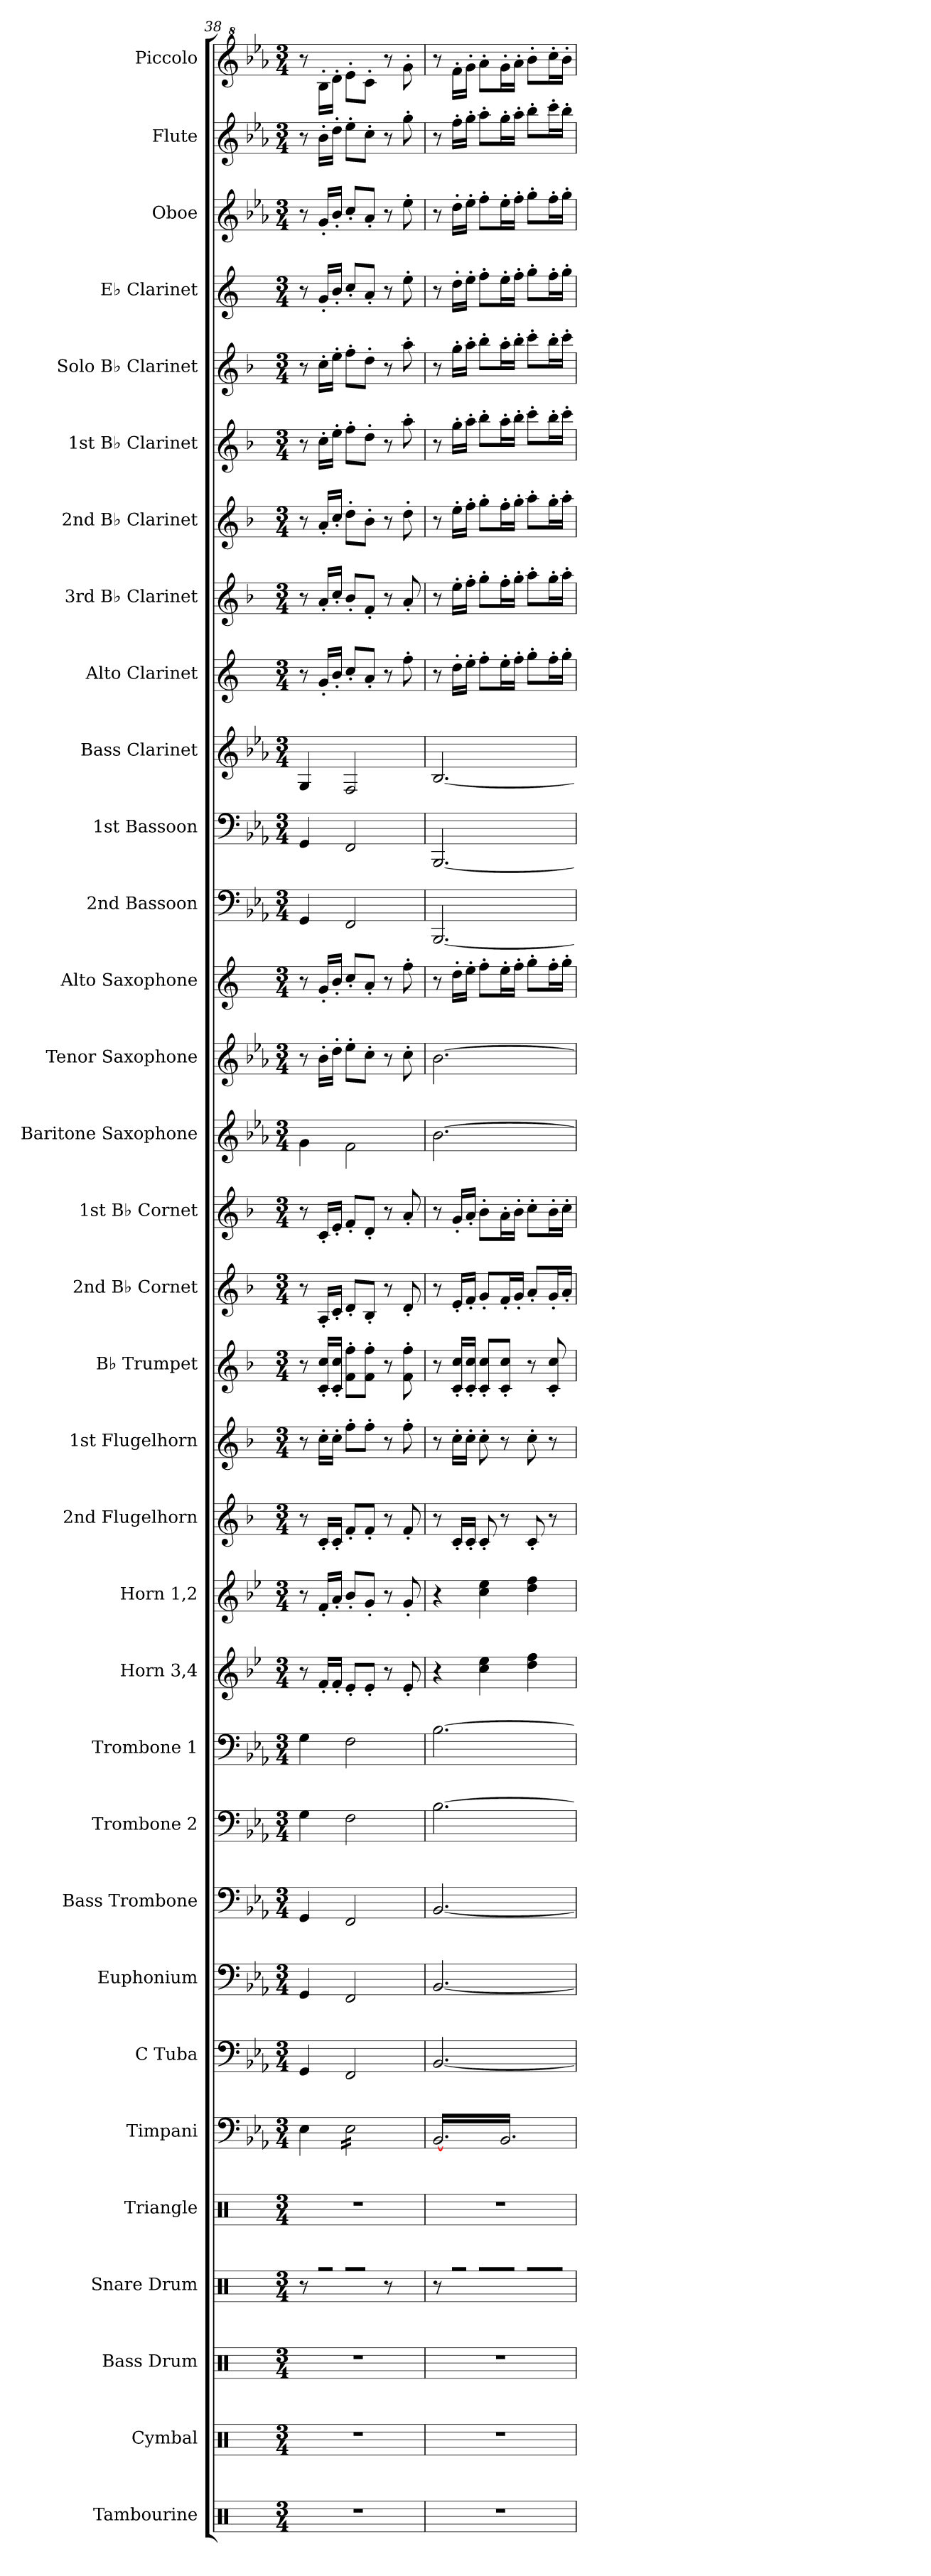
**kern	**kern	**kern	**kern	**kern	**kern	**kern	**kern	**kern	**kern	**kern	**kern	**kern	**kern	**kern	**kern	**kern	**kern	**kern	**kern	**kern	**kern	**kern	**kern	**kern	**kern	**kern	**kern	**kern	**kern	**kern	**kern	**kern
*part33	*part32	*part31	*part30	*part29	*part28	*part27	*part26	*part25	*part24	*part23	*part22	*part21	*part20	*part19	*part18	*part17	*part16	*part15	*part14	*part13	*part12	*part11	*part10	*part9	*part8	*part7	*part6	*part5	*part4	*part3	*part2	*part1
*staff33	*staff32	*staff31	*staff30	*staff29	*staff28	*staff27	*staff26	*staff25	*staff24	*staff23	*staff22	*staff21	*staff20	*staff19	*staff18	*staff17	*staff16	*staff15	*staff14	*staff13	*staff12	*staff11	*staff10	*staff9	*staff8	*staff7	*staff6	*staff5	*staff4	*staff3	*staff2	*staff1
*I"Tambourine	*I"Cymbal	*I"Bass Drum	*I"Snare Drum	*I"Triangle	*I"Timpani	*I"C Tuba	*I"Euphonium	*I"Bass Trombone	*I"Trombone 2	*I"Trombone 1	*I"Horn 3,4	*I"Horn 1,2	*I"2nd Flugelhorn	*I"1st Flugelhorn	*I"B♭ Trumpet	*I"2nd B♭ Cornet	*I"1st B♭ Cornet	*I"Baritone Saxophone	*I"Tenor Saxophone	*I"Alto Saxophone	*I"2nd Bassoon	*I"1st Bassoon	*I"Bass Clarinet	*I"Alto Clarinet	*I"3rd B♭ Clarinet	*I"2nd B♭ Clarinet	*I"1st B♭ Clarinet	*I"Solo B♭ Clarinet	*I"E♭ Clarinet	*I"Oboe	*I"Flute	*I"Piccolo
*I'Tamb.	*I'Cym.	*I'B. Dr.	*I'Sn. Dr.	*I'Trgl.	*I'Timp.	*I'C Tu.	*I'Eu.	*I'B. Trb.	*I'Trb. 2	*I'Trb. 1	*I'Hn. 3,4	*I'Hn. 1,2	*I'2nd Flghn.	*I'1st Flghn.	*I'B♭ Tpt.	*I'2nd B♭ Cnt.	*I'1st B♭ Cnt.	*I'Bar. Sax.	*I'T. Sax.	*I'A. Sax.	*I'2nd Bsn.	*I'1st Bsn.	*I'B. Cl.	*I'A. Cl.	*I'3rd B♭ Cl.	*I'2nd B♭ Cl.	*I'1st B♭ Cl.	*I'Solo B♭ Cl.	*I'E♭ Cl.	*I'Ob.	*I'Fl.	*I'Picc.
*clefX	*clefX	*clefX	*clefX	*clefX	*clefF4	*clefF4	*clefF4	*clefF4	*clefF4	*clefF4	*clefG2	*clefG2	*clefG2	*clefG2	*clefG2	*clefG2	*clefG2	*clefG2	*clefG2	*clefG2	*clefF4	*clefF4	*clefG2	*clefG2	*clefG2	*clefG2	*clefG2	*clefG2	*clefG2	*clefG2	*clefG2	*clefG^2
*	*	*	*	*	*	*	*	*	*	*	*ITrd4c7	*ITrd4c7	*ITrd1c2	*ITrd1c2	*ITrd1c2	*ITrd1c2	*ITrd1c2	*ITrd12c21	*ITrd8c14	*ITrd5c9	*	*	*ITrd8c14	*ITrd5c9	*ITrd1c2	*ITrd1c2	*ITrd1c2	*ITrd1c2	*ITrd-2c-3	*	*	*ITrd-7c-12
*k[]	*k[]	*k[]	*k[]	*k[]	*k[b-e-a-]	*k[b-e-a-]	*k[b-e-a-]	*k[b-e-a-]	*k[b-e-a-]	*k[b-e-a-]	*k[b-e-a-]	*k[b-e-a-]	*k[b-e-a-]	*k[b-e-a-]	*k[b-e-a-]	*k[b-e-a-]	*k[b-e-a-]	*k[b-e-a-]	*k[b-e-a-]	*k[b-e-a-]	*k[b-e-a-]	*k[b-e-a-]	*k[b-e-a-]	*k[b-e-a-]	*k[b-e-a-]	*k[b-e-a-]	*k[b-e-a-]	*k[b-e-a-]	*k[b-e-a-]	*k[b-e-a-]	*k[b-e-a-]	*k[b-e-a-]
*C:	*C:	*C:	*C:	*C:	*E-:	*E-:	*E-:	*E-:	*E-:	*E-:	*E-:	*E-:	*E-:	*E-:	*E-:	*E-:	*E-:	*E-:	*E-:	*E-:	*E-:	*E-:	*E-:	*E-:	*E-:	*E-:	*E-:	*E-:	*E-:	*E-:	*E-:	*E-:
*M3/4	*M3/4	*M3/4	*M3/4	*M3/4	*M3/4	*M3/4	*M3/4	*M3/4	*M3/4	*M3/4	*M3/4	*M3/4	*M3/4	*M3/4	*M3/4	*M3/4	*M3/4	*M3/4	*M3/4	*M3/4	*M3/4	*M3/4	*M3/4	*M3/4	*M3/4	*M3/4	*M3/4	*M3/4	*M3/4	*M3/4	*M3/4	*M3/4
=38	=38	=38	=38	=38	=38	=38	=38	=38	=38	=38	=38	=38	=38	=38	=38	=38	=38	=38	=38	=38	=38	=38	=38	=38	=38	=38	=38	=38	=38	=38	=38	=38
2.r	2.r	2.r	8r	2.r	4E-\	4GG/	4GG/	4GG/	4G\	4G\	8r	8r	8r	8r	8r	8r	8r	4G\	8r	8r	4GG/	4GG/	4GG/	8r	8r	8r	8r	8r	8r	8r	8r	8r
.	.	.	16R\LL	.	.	.	.	.	.	.	16B-'/LL	16B-'/LL	16B-'/LL	16b-'\LL	16B-/' 16b-/'LL	16G'/LL	16B-'/LL	.	16B-'\LL	16B-'/LL	.	.	.	16B-'/LL	16g'/LL	16g'/LL	16b-'\LL	16b-'\LL	16b-'/LL	16g'/LL	16b-'\LL	16bb-'\LL
.	.	.	16R\JJ	.	.	.	.	.	.	.	16B-'/JJ	16d'/JJ	16B-'/JJ	16b-'\JJ	16B-/' 16b-/'JJ	16B-'/JJ	16d'/JJ	.	16d'\JJ	16d'/JJ	.	.	.	16d'/JJ	16b-'/JJ	16b-'/JJ	16dd'\JJ	16dd'\JJ	16dd'/JJ	16b-'/JJ	16dd'\JJ	16ddd'\JJ
*	*	*	*	*	*tremolo	*	*	*	*	*	*	*	*	*	*	*	*	*	*	*	*	*	*	*	*	*	*	*	*	*	*	*
.	.	.	8R\L	.	16E-\LL	2FF/	2FF/	2FF/	2F\	2F\	8A-'/L	8e-'/L	8e-'/L	8ee-'\L	8e-\' 8ee-\'L	8c'/L	8e-'/L	2F\	8e-'\L	8e-'/L	2FF/	2FF/	2FF/	8e-'/L	8a-'/L	8cc'\L	8ee-'\L	8ee-'\L	8ee-'/L	8cc'/L	8ee-'\L	8eee-'\L
.	.	.	.	.	16E-\	.	.	.	.	.	.	.	.	.	.	.	.	.	.	.	.	.	.	.	.	.	.	.	.	.	.	.
.	.	.	8R\J	.	16E-\	.	.	.	.	.	8A-'/J	8c'/J	8e-'/J	8ee-'\J	8e-\' 8ee-\'J	8A-'/J	8c'/J	.	8c'\J	8c'/J	.	.	.	8c'/J	8e-'/J	8a-'\J	8cc'\J	8cc'\J	8cc'/J	8a-'/J	8cc'\J	8ccc'\J
.	.	.	.	.	16E-\	.	.	.	.	.	.	.	.	.	.	.	.	.	.	.	.	.	.	.	.	.	.	.	.	.	.	.
.	.	.	8r	.	16E-\	.	.	.	.	.	8r	8r	8r	8r	8r	8r	8r	.	8r	8r	.	.	.	8r	8r	8r	8r	8r	8r	8r	8r	8r
.	.	.	.	.	16E-\	.	.	.	.	.	.	.	.	.	.	.	.	.	.	.	.	.	.	.	.	.	.	.	.	.	.	.
.	.	.	8R\	.	16E-\	.	.	.	.	.	8A-'/	8c'/	8e-'/	8ee-'\	8e-\' 8ee-\'	8c'/	8g'/	.	8c'\	8a-'\	.	.	.	8a-'\	8g'/	8cc'\	8gg'\	8gg'\	8gg'\	8ee-'\	8gg'\	8ggg'\
.	.	.	.	.	16E-\JJ	.	.	.	.	.	.	.	.	.	.	.	.	.	.	.	.	.	.	.	.	.	.	.	.	.	.	.
=39	=39	=39	=39	=39	=39	=39	=39	=39	=39	=39	=39	=39	=39	=39	=39	=39	=39	=39	=39	=39	=39	=39	=39	=39	=39	=39	=39	=39	=39	=39	=39	=39
2.r	2.r	2.r	8r	2.r	[16BB-/LL	[2.BB-/	[2.BB-/	[2.BB-/	[2.B-\	[2.B-\	4r	4r	8r	8r	8r	8r	8r	[2.B-\	[2.B-\	8r	[2.BBB-/	[2.BBB-/	[2.BB-/	8r	8r	8r	8r	8r	8r	8r	8r	8r
.	.	.	.	.	16BB-/	.	.	.	.	.	.	.	.	.	.	.	.	.	.	.	.	.	.	.	.	.	.	.	.	.	.	.
.	.	.	16R\LL	.	16BB-/	.	.	.	.	.	.	.	16B-'/LL	16b-'\LL	16B-/' 16b-/'LL	16d'/LL	16f'/LL	.	.	16f'\LL	.	.	.	16f'\LL	16dd'\LL	16dd'\LL	16ff'\LL	16ff'\LL	16ff'\LL	16dd'\LL	16ff'\LL	16fff'\LL
.	.	.	16R\JJ	.	16BB-/	.	.	.	.	.	.	.	16B-'/JJ	16b-'\JJ	16B-/' 16b-/'JJ	16e-'/JJ	16g'/JJ	.	.	16g'\JJ	.	.	.	16g'\JJ	16ee-'\JJ	16ee-'\JJ	16gg'\JJ	16gg'\JJ	16gg'\JJ	16ee-'\JJ	16gg'\JJ	16ggg'\JJ
.	.	.	8R\L	.	16BB-/	.	.	.	.	.	4f\ 4a-\	4f\ 4a-\	8B-'/	8b-'\	8B-/' 8b-/'L	8f'/L	8a-'\L	.	.	8a-'\L	.	.	.	8a-'\L	8ff'\L	8ff'\L	8aa-'\L	8aa-'\L	8aa-'\L	8ff'\L	8aa-'\L	8aaa-'\L
.	.	.	.	.	16BB-/	.	.	.	.	.	.	.	.	.	.	.	.	.	.	.	.	.	.	.	.	.	.	.	.	.	.	.
.	.	.	16R\L	.	16BB-/	.	.	.	.	.	.	.	8r	8r	8B-/' 8b-/'J	16e-'/L	16g'\L	.	.	16g'\L	.	.	.	16g'\L	16ee-'\L	16ee-'\L	16gg'\L	16gg'\L	16gg'\L	16ee-'\L	16gg'\L	16ggg'\L
.	.	.	16R\JJ	.	16BB-/	.	.	.	.	.	.	.	.	.	.	16f'/JJ	16a-'\JJ	.	.	16a-'\JJ	.	.	.	16a-'\JJ	16ff'\JJ	16ff'\JJ	16aa-'\JJ	16aa-'\JJ	16aa-'\JJ	16ff'\JJ	16aa-'\JJ	16aaa-'\JJ
.	.	.	8R\L	.	16BB-/	.	.	.	.	.	4g\ 4b-\	4g\ 4b-\	8B-'/	8b-'\	8r	8g'/L	8b-'\L	.	.	8b-'\L	.	.	.	8b-'\L	8gg'\L	8gg'\L	8bb-'\L	8bb-'\L	8bb-'\L	8gg'\L	8bb-'\L	8bbb-'\L
.	.	.	.	.	16BB-/	.	.	.	.	.	.	.	.	.	.	.	.	.	.	.	.	.	.	.	.	.	.	.	.	.	.	.
.	.	.	16R\L	.	16BB-/	.	.	.	.	.	.	.	8r	8r	8B-/' 8b-/'	16f'/L	16a-'\L	.	.	16a-'\L	.	.	.	16a-'\L	16ff'\L	16ff'\L	16aa-'\L	16aa-'\L	16aa-'\L	16ff'\L	16ccc'\L	16cccc'\L
.	.	.	16R\JJ	.	16BB-/JJ	.	.	.	.	.	.	.	.	.	.	16g'/JJ	16b-'\JJ	.	.	16b-'\JJ	.	.	.	16b-'\JJ	16gg'\JJ	16gg'\JJ	16bb-'\JJ	16bb-'\JJ	16bb-'\JJ	16gg'\JJ	16bb-'\JJ	16bbb-'\JJ
*	*	*	*	*	*Xtremolo	*	*	*	*	*	*	*	*	*	*	*	*	*	*	*	*	*	*	*	*	*	*	*	*	*	*	*
=	=	=	=	=	=	=	=	=	=	=	=	=	=	=	=	=	=	=	=	=	=	=	=	=	=	=	=	=	=	=	=	=
*-	*-	*-	*-	*-	*-	*-	*-	*-	*-	*-	*-	*-	*-	*-	*-	*-	*-	*-	*-	*-	*-	*-	*-	*-	*-	*-	*-	*-	*-	*-	*-	*-
